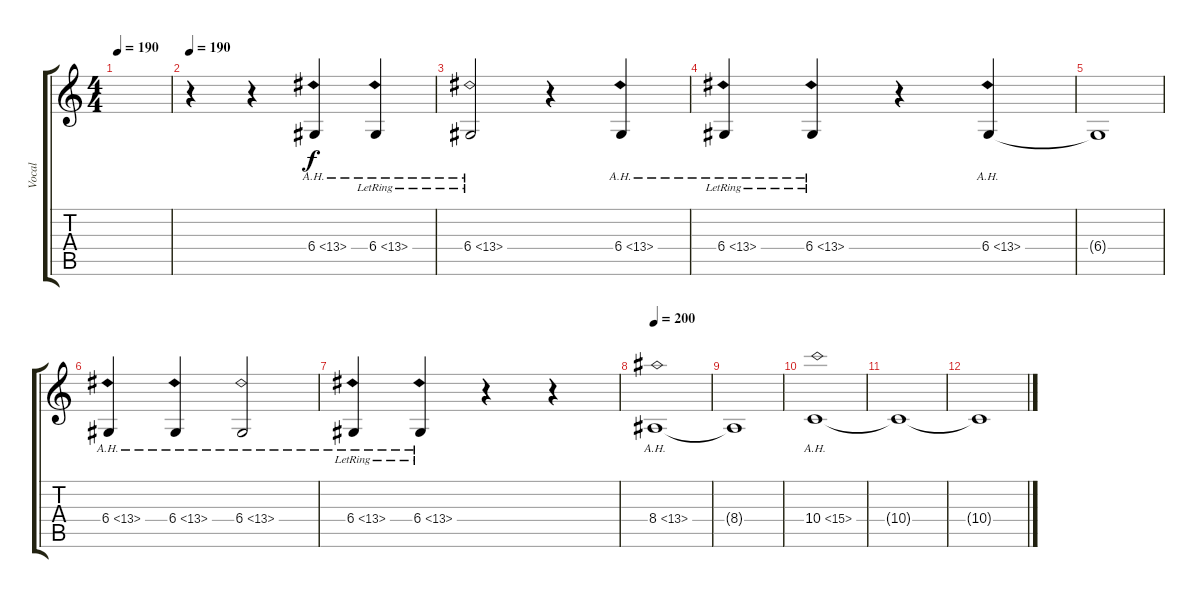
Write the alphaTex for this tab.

\track ("Vocal " "Vocal ") {instrument rockorgan}
\staff {score tabs}
\tuning (E4 B3 G3 D3 A2 E2) {hide}
\ts (4 4)
\tempo 190
\clef g2
\ks c
|
\tempo 190
r.4 r.4 6.4{ah 7}.4 6.4{ah 7 lr}.4 |
6.4{ah 7 lr}.2 r.4 6.4{ah 7}.4 |
6.4{ah 7 lr}.4 6.4{ah 7 lr}.4 r.4 6.4{ah 7}.4 |
6.4{t}.1 |
6.4{ah 7}.4 6.4{ah 7}.4 6.4{ah 7}.2 |
6.4{ah 7 lr}.4 6.4{ah 7 lr}.4 r.4 r.4 |
\tempo 200
8.4{ah 5}.1 |
8.4{t}.1 |
10.4{ah 5}.1 |
10.4{t}.1 |
10.4{t}.1
